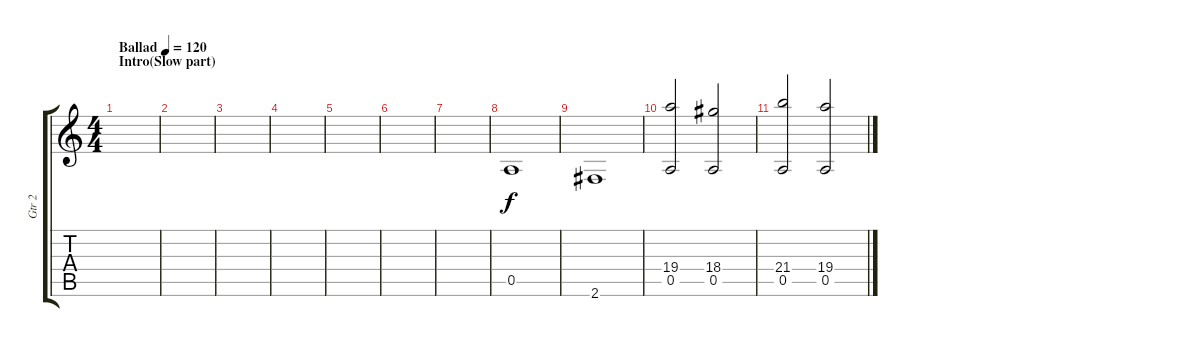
\track ("Gtr 2" "Gtr 2") {instrument overdrivenguitar}
\staff {score tabs}
\tuning (E4 B3 G3 D3 A2 E2) {hide}
\ts (4 4)
\section ("" "Intro(Slow part)")
\tempo (120 "Ballad")
\clef g2
\ks c
|
|
|
|
|
|
|
0.5.1 |
2.6.1 |
(19.4 0.5).2 (18.4 0.5).2 |
(21.4 0.5).2 (19.4 0.5).2
